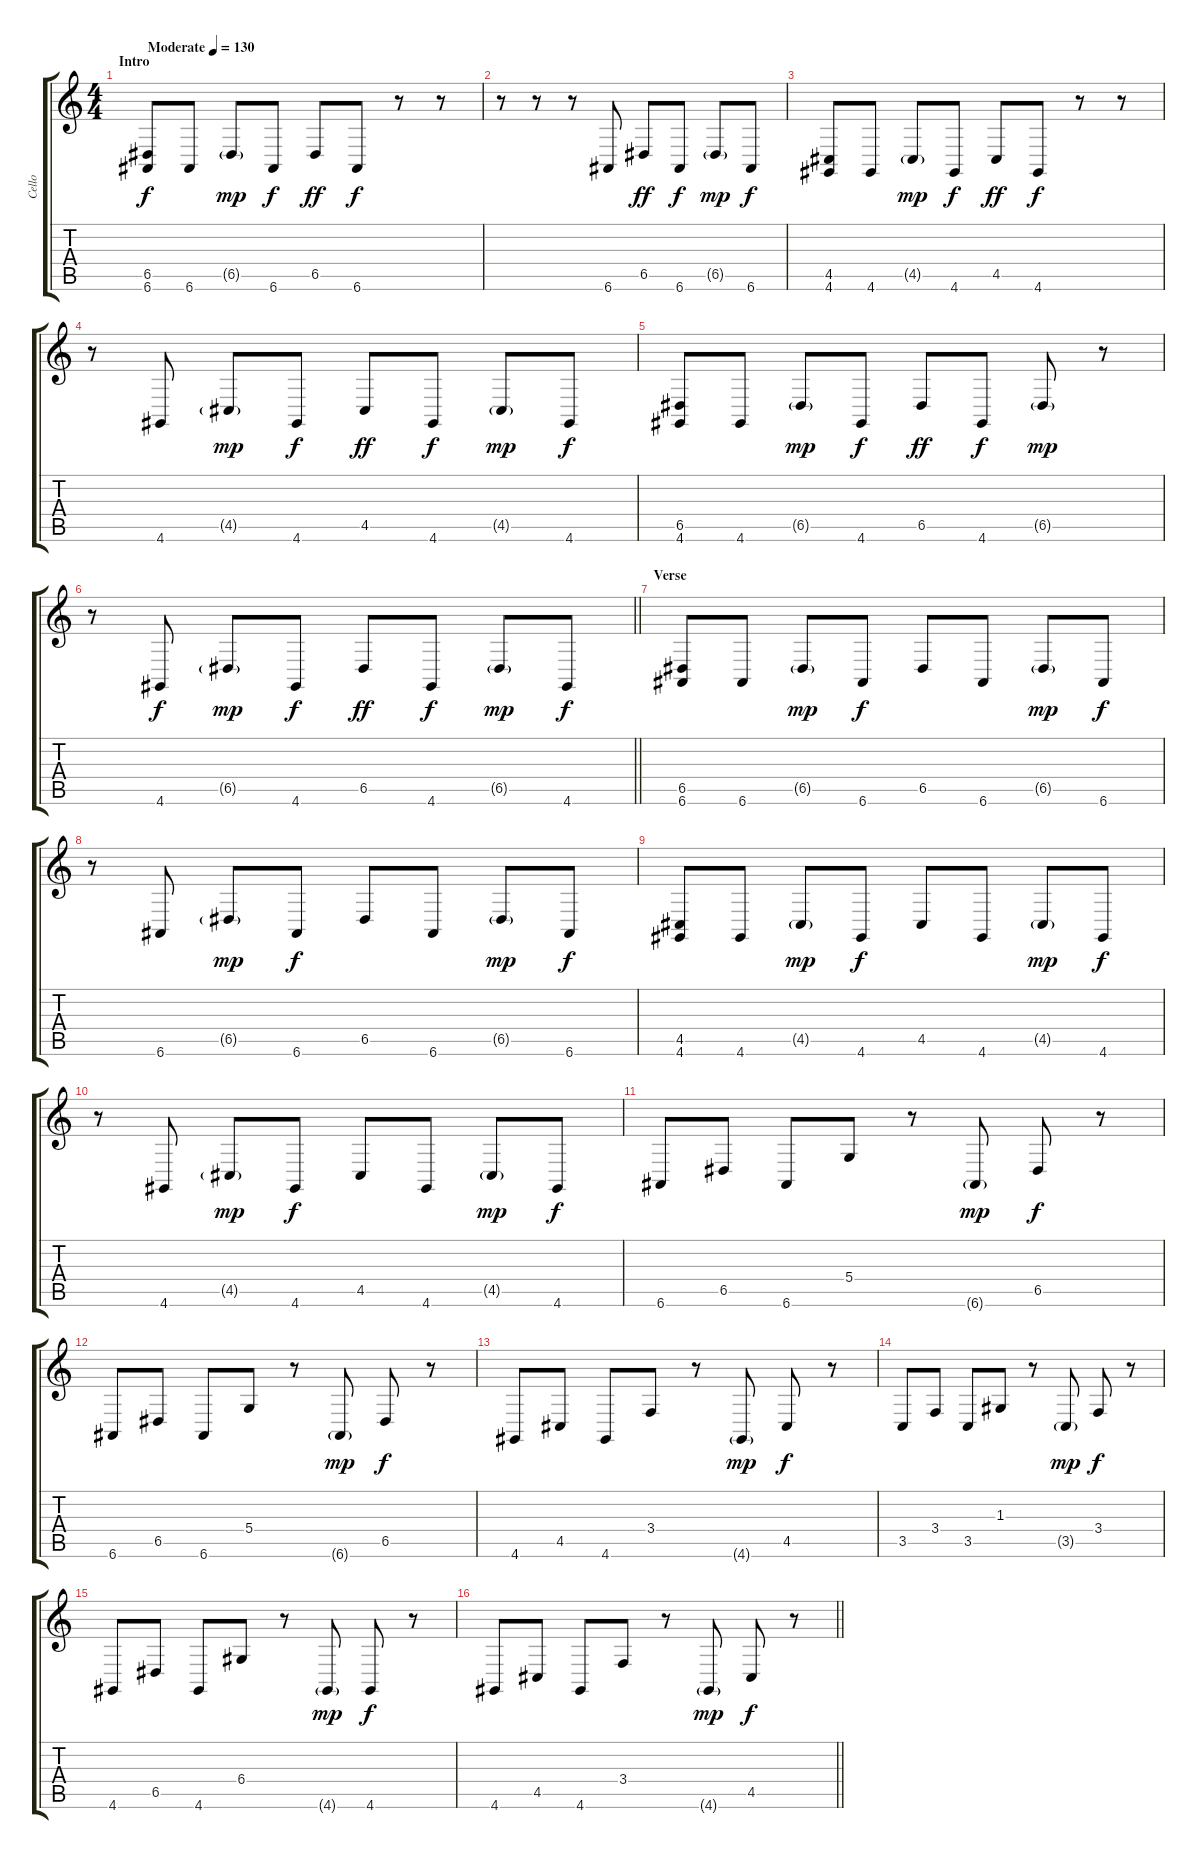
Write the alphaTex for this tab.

\track ("Cello" "Cello") {instrument cello}
\staff {score tabs}
\tuning (E4 B3 G3 D3 A2 E2) {hide}
\ts (4 4)
\section ("" "Intro")
\tempo (130 "Moderate")
\clef g2
\ks c
(6.5 6.6).8{dy f instrument cello} 6.6.8 6.5{g}.8{dy mp} 6.6.8{dy f} 6.5.8{dy ff} 6.6.8{dy f} r.8 r.8 |
r.8 r.8 r.8 6.6.8 6.5.8{dy ff} 6.6.8{dy f} 6.5{g}.8{dy mp} 6.6.8{dy f} |
(4.5 4.6).8 4.6.8 4.5{g}.8{dy mp} 4.6.8{dy f} 4.5.8{dy ff} 4.6.8{dy f} r.8 r.8 |
r.8 4.6.8 4.5{g}.8{dy mp} 4.6.8{dy f} 4.5.8{dy ff} 4.6.8{dy f} 4.5{g}.8{dy mp} 4.6.8{dy f} |
(6.5 4.6).8 4.6.8 6.5{g}.8{dy mp} 4.6.8{dy f} 6.5.8{dy ff} 4.6.8{dy f} 6.5{g}.8{dy mp} r.8 |
\barLineRight lightlight
r.8 4.6.8{dy f} 6.5{g}.8{dy mp} 4.6.8{dy f} 6.5.8{dy ff} 4.6.8{dy f} 6.5{g}.8{dy mp} 4.6.8{dy f} |
\section ("" "Verse")
(6.5 6.6).8 6.6.8 6.5{g}.8{dy mp} 6.6.8{dy f} 6.5.8 6.6.8 6.5{g}.8{dy mp} 6.6.8{dy f} |
r.8 6.6.8 6.5{g}.8{dy mp} 6.6.8{dy f} 6.5.8 6.6.8 6.5{g}.8{dy mp} 6.6.8{dy f} |
(4.5 4.6).8 4.6.8 4.5{g}.8{dy mp} 4.6.8{dy f} 4.5.8 4.6.8 4.5{g}.8{dy mp} 4.6.8{dy f} |
r.8 4.6.8 4.5{g}.8{dy mp} 4.6.8{dy f} 4.5.8 4.6.8 4.5{g}.8{dy mp} 4.6.8{dy f} |
6.6.8 6.5.8 6.6.8 5.4.8 r.8 6.6{g}.8{dy mp} 6.5.8{dy f} r.8 |
6.6.8 6.5.8 6.6.8 5.4.8 r.8 6.6{g}.8{dy mp} 6.5.8{dy f} r.8 |
4.6.8 4.5.8 4.6.8 3.4.8 r.8 4.6{g}.8{dy mp} 4.5.8{dy f} r.8 |
3.5.8 3.4.8 3.5.8 1.3.8 r.8 3.5{g}.8{dy mp} 3.4.8{dy f} r.8 |
4.6.8 6.5.8 4.6.8 6.4.8 r.8 4.6{g}.8{dy mp} 4.6.8{dy f} r.8 |
\barLineRight lightlight
4.6.8 4.5.8 4.6.8 3.4.8 r.8 4.6{g}.8{dy mp} 4.5.8{dy f} r.8
